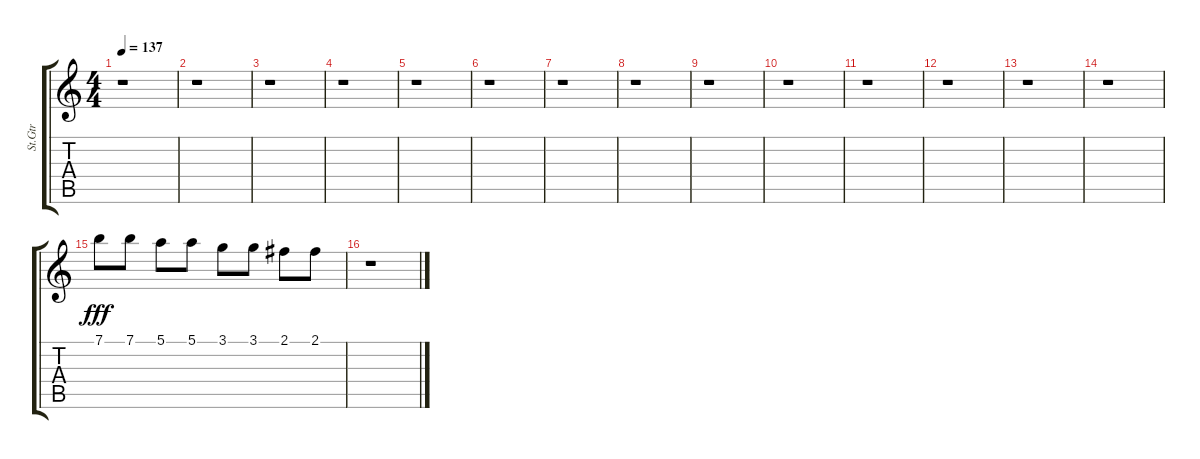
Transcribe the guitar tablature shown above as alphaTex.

\track ("St.Gtr" "St.Gtr") {instrument acousticguitarsteel}
\staff {score tabs}
\tuning (E4 B3 G3 D3 A2 E2) {hide}
\ts (4 4)
\tempo 137
\clef g2
\ks c
r.1{dy fff} |
r.1 |
r.1 |
r.1 |
r.1 |
r.1 |
r.1 |
r.1 |
r.1 |
r.1 |
r.1 |
r.1 |
r.1 |
r.1 |
7.1.8 7.1.8 5.1.8 5.1.8 3.1.8 3.1.8 2.1.8 2.1.8 |
r.1
